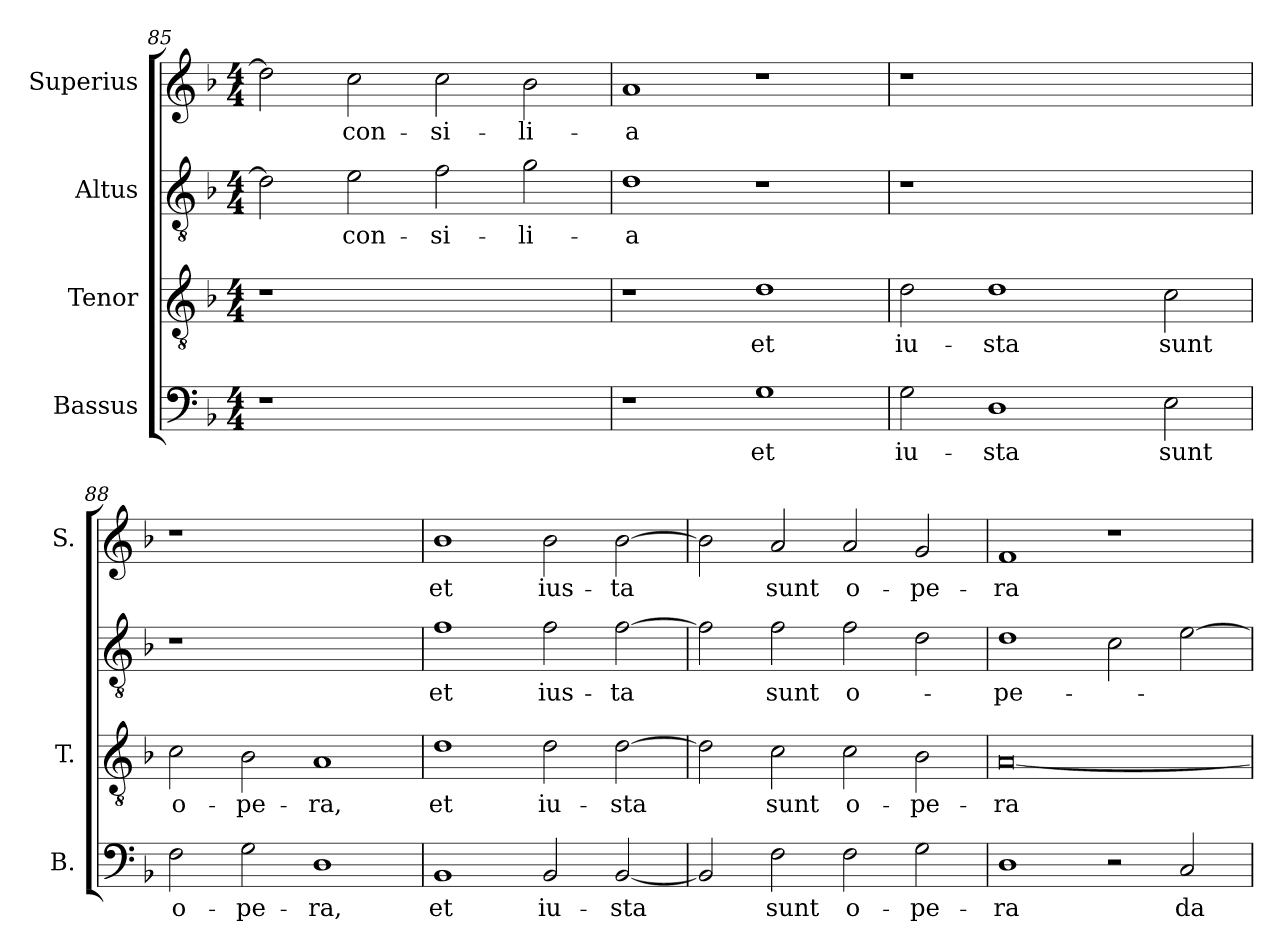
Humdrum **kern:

**kern	**text	**kern	**text	**kern	**text	**kern	**text
*part4	*part4	*part3	*part3	*part2	*part2	*part1	*part1
*staff4	*staff4	*staff3	*staff3	*staff2	*staff2	*staff1	*staff1
*I"Bassus	*	*I"Tenor	*	*I"Altus	*	*I"Superius	*
*I'B.	*	*I'T.	*	*	*	*I'S.	*
*clefF4	*	*clefGv2	*	*clefGv2	*	*clefG2	*
*	*	*ITrd7c12	*	*ITrd7c12	*	*	*
*k[b-]	*	*k[b-]	*	*k[b-]	*	*k[b-]	*
*F:	*	*F:	*	*F:	*	*F:	*
*M4/4	*	*M4/4	*	*M4/4	*	*M4/4	*
=85	=85	=85	=85	=85	=85	=85	=85
!LO:N:vis=1	!	!LO:N:vis=1	!	!	!	!	!
1r	.	1r	.	2Di\]	.	2ddi\]	.
!	!	!	!	!	!LO:LY:b:color=#000000	!	!
!	!	!	!	!	!	!	!LO:LY:b:color=#000000
.	.	.	.	2Ei\	con-	2cci\	con-
!	!	!	!	!	!LO:LY:b:color=#000000	!	!
!	!	!	!	!	!	!	!LO:LY:b:color=#000000
1ryy	.	1ryy	.	2Fi\	-si-	2cci\	-si-
!	!	!	!	!	!LO:LY:b:color=#000000	!	!
!	!	!	!	!	!	!	!LO:LY:b:color=#000000
.	.	.	.	2Gi\	-li-	2b-i\	-li-
=86	=86	=86	=86	=86	=86	=86	=86
!	!	!	!	!	!LO:LY:b:color=#000000	!	!
!	!	!	!	!	!	!	!LO:LY:b:color=#000000
1r	.	1r	.	1Di	-a	1ai	-a
!	!LO:LY:b:color=#000000	!	!	!	!	!	!
!	!	!	!LO:LY:b:color=#000000	!	!	!	!
1Gi	et	1Di	et	1r	.	1r	.
=87	=87	=87	=87	=87	=87	=87	=87
!	!LO:LY:b:color=#000000	!	!	!	!	!	!
!	!	!	!LO:LY:b:color=#000000	!LO:N:vis=1	!	!LO:N:vis=1	!
2Gi\	iu-	2Di\	iu-	1r	.	1r	.
!	!LO:LY:b:color=#000000	!	!	!	!	!	!
!	!	!	!LO:LY:b:color=#000000	!	!	!	!
1Di	-sta	1Di	-sta	.	.	.	.
.	.	.	.	1ryy	.	1ryy	.
!	!LO:LY:b:color=#000000	!	!	!	!	!	!
!	!	!	!LO:LY:b:color=#000000	!	!	!	!
2Ei\	sunt	2Ci\	sunt	.	.	.	.
!!LO:LB:g=z
=88	=88	=88	=88	=88	=88	=88	=88
!	!LO:LY:b:color=#000000	!	!	!	!	!	!
!	!	!	!LO:LY:b:color=#000000	!LO:N:vis=1	!	!LO:N:vis=1	!
2Fi\	o-	2Ci\	o-	1r	.	1r	.
!	!LO:LY:b:color=#000000	!	!	!	!	!	!
!	!	!	!LO:LY:b:color=#000000	!	!	!	!
2Gi\	-pe-	2BB-i\	-pe-	.	.	.	.
!	!LO:LY:b:color=#000000	!	!	!	!	!	!
!	!	!	!LO:LY:b:color=#000000	!	!	!	!
1Di	-ra,	1AAi	-ra,	1ryy	.	1ryy	.
=89	=89	=89	=89	=89	=89	=89	=89
!	!LO:LY:b:color=#000000	!	!	!	!	!	!
!	!	!	!LO:LY:b:color=#000000	!	!	!	!
!	!	!	!	!	!LO:LY:b:color=#000000	!	!
!	!	!	!	!	!	!	!LO:LY:b:color=#000000
1BB-i	et	1Di	et	1Fi	et	1b-i	et
!	!LO:LY:b:color=#000000	!	!	!	!	!	!
!	!	!	!LO:LY:b:color=#000000	!	!	!	!
!	!	!	!	!	!LO:LY:b:color=#000000	!	!
!	!	!	!	!	!	!	!LO:LY:b:color=#000000
2BB-i/	iu-	2Di\	iu-	2Fi\	ius-	2b-i\	ius-
!	!LO:LY:b:color=#000000	!	!	!	!	!	!
!	!	!	!LO:LY:b:color=#000000	!	!	!	!
!	!	!	!	!	!LO:LY:b:color=#000000	!	!
!	!	!	!	!	!	!	!LO:LY:b:color=#000000
[<2BB-i/	-sta	[>2Di\	-sta	[>2Fi\	-ta	[>2b-i\	-ta
=90	=90	=90	=90	=90	=90	=90	=90
2BB-i/]	.	2Di\]	.	2Fi\]	.	2b-i\]	.
!	!LO:LY:b:color=#000000	!	!	!	!	!	!
!	!	!	!LO:LY:b:color=#000000	!	!	!	!
!	!	!	!	!	!LO:LY:b:color=#000000	!	!
!	!	!	!	!	!	!	!LO:LY:b:color=#000000
2Fi\	sunt	2Ci\	sunt	2Fi\	sunt	2ai/	sunt
!	!LO:LY:b:color=#000000	!	!	!	!	!	!
!	!	!	!LO:LY:b:color=#000000	!	!	!	!
!	!	!	!	!	!LO:LY:b:color=#000000	!	!
!	!	!	!	!	!	!	!LO:LY:b:color=#000000
2Fi\	o-	2Ci\	o-	2Fi\	o-	2ai/	o-
!	!LO:LY:b:color=#000000	!	!	!	!	!	!
!	!	!	!LO:LY:b:color=#000000	!	!	!	!
!	!	!	!	!	!	!	!LO:LY:b:color=#000000
2Gi\	-pe-	2BB-i\	-pe-	2Di\	.	2gi/	-pe-
=91	=91	=91	=91	=91	=91	=91	=91
!	!LO:LY:b:color=#000000	!	!	!	!	!	!
!	!	!	!LO:LY:b:color=#000000	!	!	!	!
!	!	!	!	!	!LO:LY:b:color=#000000	!	!
!	!	!	!	!	!	!	!LO:LY:b:color=#000000
1Di	-ra	[<0AAi	-ra	1Di	-pe-	1fi	-ra
2r	.	.	.	2Ci\	.	1r	.
!	!LO:LY:b:color=#000000	!	!	!	!	!	!
2Ci/	da	.	.	[>2Ei\	.	.	.
=	=	=	=	=	=	=	=
*-	*-	*-	*-	*-	*-	*-	*-
